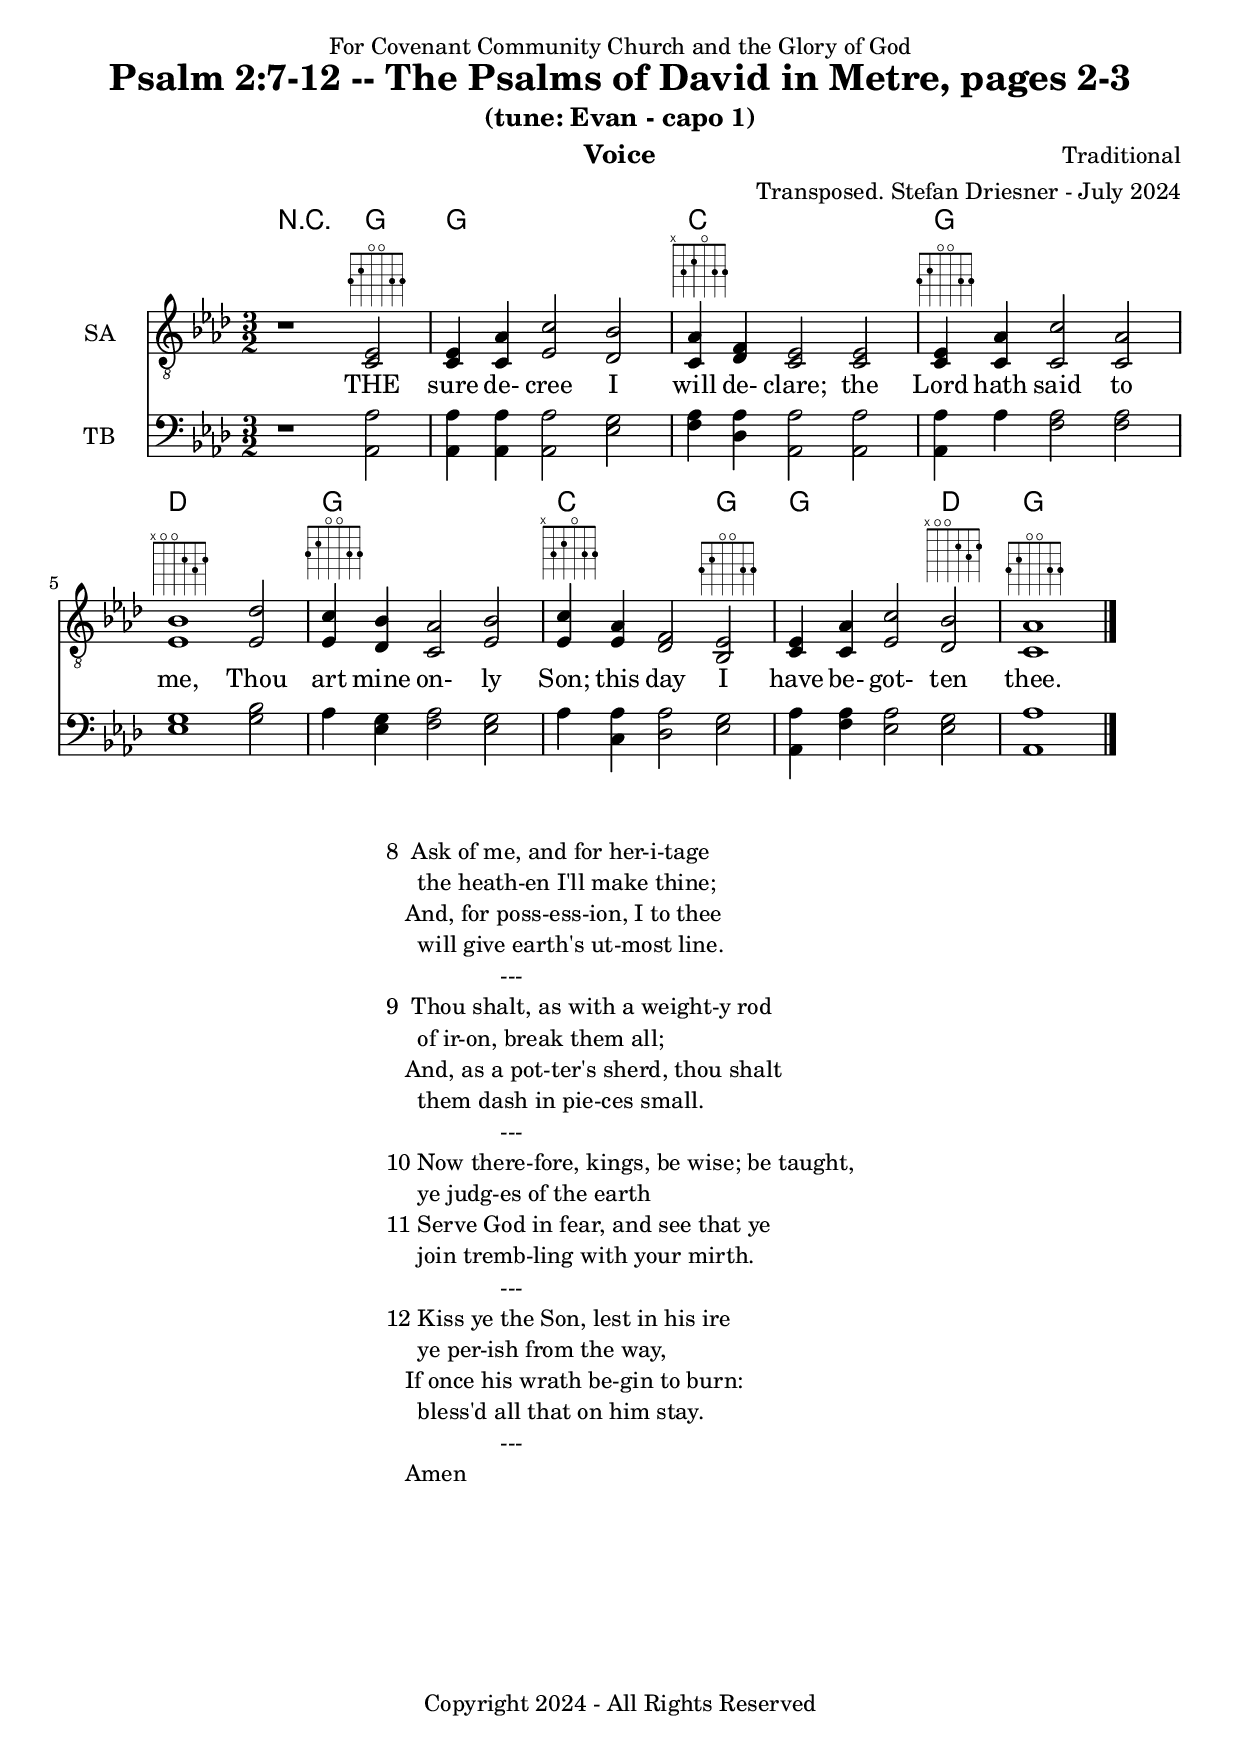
\version "2.24.1"
\language "english"

% force .mid extension for MIDI file output
#(ly:set-option 'midi-extension "mid")

\header {
  dedication = "For Covenant Community Church and the Glory of God"
  title = "Psalm 2:7-12 -- The Psalms of David in Metre, pages 2-3"
  subtitle = "(tune: Evan - capo 1)"
  instrument = "Voice"
  composer = "Traditional"
  arranger = "Transposed. Stefan Driesner - July 2024"
  meter = ""
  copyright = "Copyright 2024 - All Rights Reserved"
}

global = {
  \key af \major
  \numericTimeSignature
  \time 3/2
}

versesVoice = \lyricmode {
  % Verse 1
  THE sure de- cree I will de- clare;
  the Lord hath said to me,
  Thou art mine on- ly Son; this day
  I have be- got- ten thee.
}

SAVoice = \relative c {
  \global
  \dynamicUp
  % Music follows here.
  {
    r1                               <ef  c  >2^\markup { \fret-diagram "6-3;5-2;4-o;3-o;2-3;1-3;" } |
    % Verse 1
    <c   ef >4 <c   af'>4 <ef  c'>2  <df  bf'>2 | < c  af'>4^\markup { \fret-diagram "6-x;5-3;4-2;3-o;2-3;1-3;" } <df   f >4 < c  ef >2  < c  ef >2 |
    <c   ef >4^\markup { \fret-diagram "6-3;5-2;4-o;3-o;2-3;1-3;" } <c   af'>4 <c   c'>2  < c  af'>2 | <ef  bf'>1^\markup { \fret-diagram "6-x;5-o;4-o;3-2;2-3;1-2;" }                        <ef  df'>2 |
    <ef  c '>4^\markup { \fret-diagram "6-3;5-2;4-o;3-o;2-3;1-3;" } <df  bf'>4 <c  af'>2  <ef  bf'>2 | <ef  c '>4^\markup { \fret-diagram "6-x;5-3;4-2;3-o;2-3;1-3;" } <ef  af >4 <df   f >2  <bf  ef >2^\markup { \fret-diagram "6-3;5-2;4-o;3-o;2-3;1-3;" } |
    <c   ef >4 <c   af'>4 <ef c '>2  <df  bf'>2^\markup { \fret-diagram "6-x;5-o;4-o;3-2;2-3;1-2;" } | <c   af'>1^\markup { \fret-diagram "6-3;5-2;4-o;3-o;2-3;1-3;" }                             \bar "|."
  }
}

TBVoice = \relative c {
  \global
  \dynamicUp
  % Music follows here.
  {
    r1                                <af  af'>2 |
    % Verse 1
    <af  af'>4 <af  af'>4 <af  af'>2  <ef' g  >2 | <f   af >4 <df  af'>4 <af  af'>2 <af  af'>2 |
    <af  af'>4 <    af'>4 <f   af >2  <f   af >2 | <ef  g  >1                       <g   bf >2 |
    <    af >4 <ef  g  >4 <f   af >2  <ef  g  >2 | <    af >4 <c , af'>4 <df  af'>2 <ef  g  >2 |
    <af, af'>4 <f ' af >4 <ef  af >2  <ef  g  >2 | <af, af'>1                          \bar "|."
  }
}

Chords = \new ChordNames {
  \chordmode {
    r1 <g>2 <g>1. <c>1. <g>1. <d>1. <g>1. <c>1 <g>2 <g>1 <d>2 <g>1.
  }
}

SAVoicePart = \new Staff \with {
  instrumentName = "SA"
  midiInstrument = "Voice Oohs"
} { \clef "treble_8" \SAVoice }
\addlyrics { \versesVoice }

TBVoicePart = \new Staff \with {
  instrumentName = "TB"
  midiInstrument = "Voice Oohs"
} { \clef bass \TBVoice }

\score {
  <<
    \Chords
    \SAVoicePart
    \TBVoicePart
  >>
  \layout { }
  \midi {
    \context {
      \Score
      tempoWholesPerMinute = #(ly:make-moment 100 2)
    }
  }
}

\markup {
  \fill-line {
    {
      \column {
        \left-align {
  	  "8  Ask of me, and for her-i-tage"
	  "     the heath-en I'll make thine;"
	  "   And, for poss-ess-ion, I to thee"
	  "     will give earth's ut-most line."
	  "                  ---"
	  "9  Thou shalt, as with a weight-y rod"
	  "     of ir-on, break them all;"
  	  "   And, as a pot-ter's sherd, thou shalt"
	  "     them dash in pie-ces small."
	  "                  ---"
	  "10 Now there-fore, kings, be wise; be taught,"
	  "     ye judg-es of the earth"
	  "11 Serve God in fear, and see that ye"
	  "     join tremb-ling with your mirth."
	  "                  ---"
	  "12 Kiss ye the Son, lest in his ire"
	  "     ye per-ish from the way,"
	  "   If once his wrath be-gin to burn:"
	  "     bless'd all that on him stay."
	  "                  ---"
	  "   Amen"
        }
      }
    }
  }
}